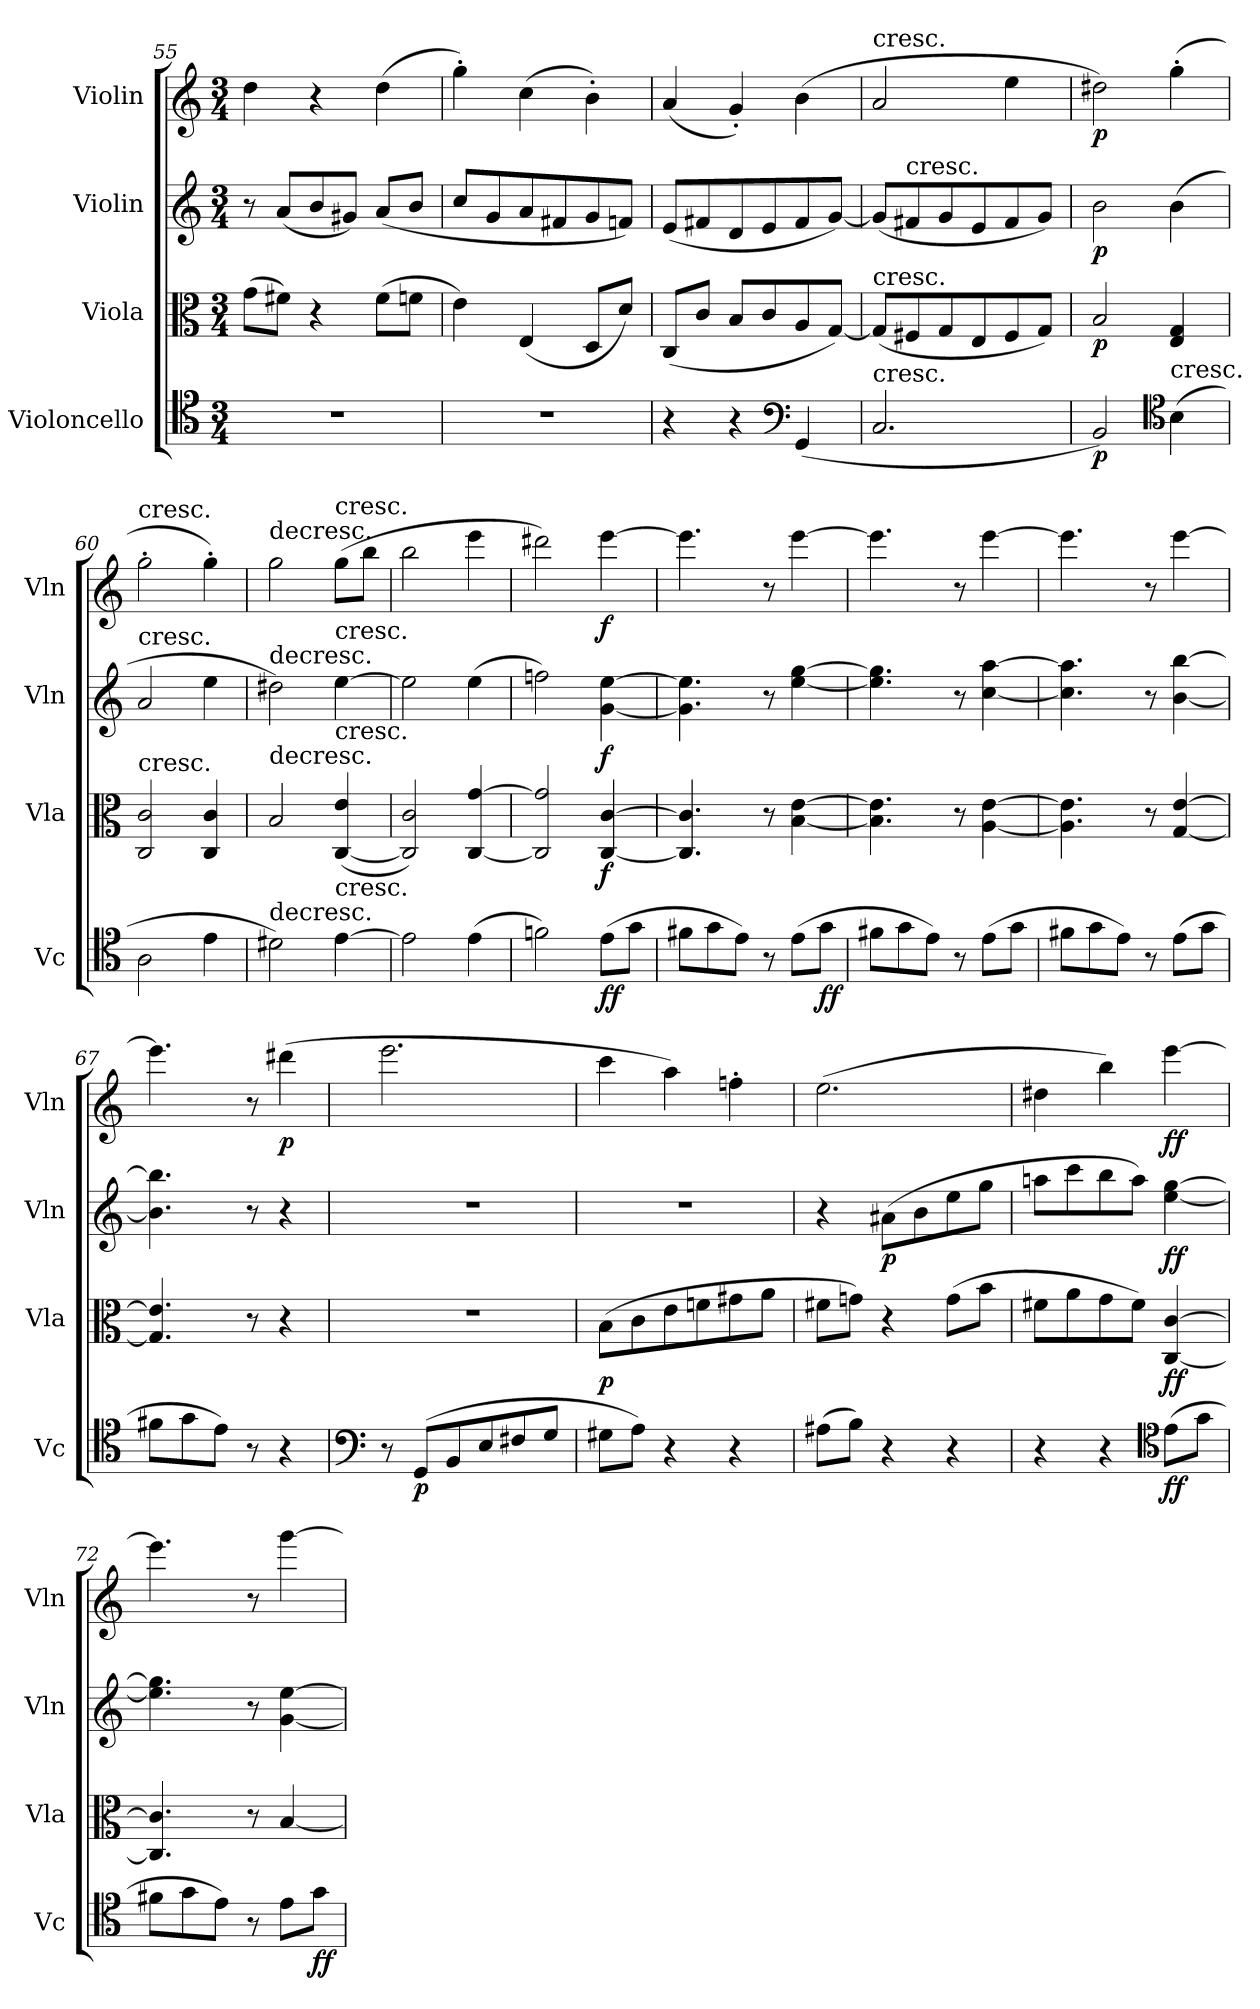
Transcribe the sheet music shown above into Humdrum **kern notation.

**kern	**dynam	**kern	**dynam	**kern	**dynam	**kern	**dynam
*part4	*part4	*part3	*part3	*part2	*part2	*part1	*part1
*staff4	*staff4	*staff3	*staff3	*staff2	*staff2	*staff1	*staff1
*I"Violoncello	*	*I"Viola	*	*I"Violin	*	*I"Violin	*
*I'Vc	*	*I'Vla	*	*I'Vln	*	*I'Vln	*
*clefC4	*	*clefC3	*	*clefG2	*	*clefG2	*
*k[]	*	*k[]	*	*k[]	*	*k[]	*
*a:	*	*a:	*	*a:	*	*a:	*
*M3/4	*	*M3/4	*	*M3/4	*	*M3/4	*
=55	=55	=55	=55	=55	=55	=55	=55
2.r	.	(8g\L	.	8r	.	4dd\	.
.	.	8f#X\J)	.	(8a/L	.	.	.
.	.	4r	.	8b/	.	4r	.
.	.	.	.	8g#X/J)	.	.	.
.	.	(8f#\L	.	(8a/L	.	(4dd\	.
.	.	8fn\J	.	8b/J	.	.	.
=56	=56	=56	=56	=56	=56	=56	=56
2.r	.	4e\)	.	8cc/L	.	4gg'\)	.
.	.	.	.	8g/	.	.	.
.	.	(4E/	.	8a/	.	(4cc\	.
.	.	.	.	8f#X/	.	.	.
.	.	8D/L	.	8g/	.	4b'\)	.
.	.	8d/J)	.	8fn/J)	.	.	.
=57	=57	=57	=57	=57	=57	=57	=57
4r	.	(8C/L	.	(8e/L	.	(4a/	.
.	.	8c/J	.	8f#X/	.	.	.
4r	.	8B/L	.	8d/	.	4g'/)	.
.	.	8c/	.	8e/	.	.	.
*clefF4	*	*	*	*	*	*	*
(4GG/	.	8A/	.	8f#/	.	(4b\	.
.	.	[8G/J)	.	[8g/J)	.	.	.
=58	=58	=58	=58	=58	=58	=58	=58
!	!	!	!	!	!	!LO:TX:t=cresc.	!
!	!	!LO:TX:t=cresc.	!	!	!	!	!
!LO:TX:t=cresc.	!	!	!	!	!	!	!
2.C/	.	(8G/L]	.	(8g/L]	.	2a/	.
!	!	!	!	!LO:TX:t=cresc.	!	!	!
.	.	8F#X/	.	8f#X/	.	.	.
.	.	8G/	.	8g/	.	.	.
.	.	8E/	.	8e/	.	.	.
.	.	8F#/	.	8f#/	.	4ee\	.
.	.	8G/J)	.	8g/J)	.	.	.
=59	=59	=59	=59	=59	=59	=59	=59
2BB/)	p	2B/	p	2b\	p	2dd#X\)	p
*clefC4	*	*	*	*	*	*	*
!LO:TX:t=cresc.	!	!	!	!	!	!	!
(4B\	.	4E/ 4G/	.	(4b\	.	(4gg'\	.
=60	=60	=60	=60	=60	=60	=60	=60
!	!	!	!	!	!	!LO:TX:t=cresc.	!
!	!	!	!	!LO:TX:t=cresc.	!	!	!
!	!	!LO:TX:t=cresc.	!	!	!	!	!
2A\	.	2C/ 2c/	.	2a/	.	2gg'\	.
4e\	.	4C/ 4c/	.	4ee\	.	4gg'\)	.
=61	=61	=61	=61	=61	=61	=61	=61
!	!	!	!	!	!	!LO:TX:t=decresc.	!
!	!	!	!	!LO:TX:t=decresc.	!	!	!
!	!	!LO:TX:t=decresc.	!	!	!	!	!
!LO:TX:t=decresc.	!	!	!	!	!	!	!
2d#X\)	.	2B/	.	2dd#X\)	.	2gg\	.
!	!	!	!	!	!	!LO:TX:t=cresc.	!
!	!	!	!	!LO:TX:t=cresc.	!	!	!
!	!	!LO:TX:t=cresc.	!	!	!	!	!
!LO:TX:t=cresc.	!	!	!	!	!	!	!
[4e\	.	([4C/ 4e/	.	[4ee\	.	(8gg\L	.
.	.	.	.	.	.	8bb\J	.
=62	=62	=62	=62	=62	=62	=62	=62
2e\]	.	2C]/ 2c/)	.	2ee\]	.	2bb\	.
(4e\	.	[4C/ [4g/	.	(4ee\	.	4eee\	.
=63	=63	=63	=63	=63	=63	=63	=63
2fn\)	.	2C]/ 2g]/	.	2ffn\)	.	2ddd#X\)	.
(8e\L	ff	[4C/ [4c/	f	[4g\ [4ee\	f	[4eee\	f
8g\J	.	.	.	.	.	.	.
=64	=64	=64	=64	=64	=64	=64	=64
8f#X\L	.	4.C]/ 4.c]/	.	4.g]\ 4.ee]\	.	4.eee\]	.
8g\	.	.	.	.	.	.	.
8e\J)	.	.	.	.	.	.	.
8r	.	8r	.	8r	.	8r	.
(8e\L	.	[4B\ [4e\	.	[4ee\ [4gg\	.	[4eee\	.
8g\J	ff	.	.	.	.	.	.
=65	=65	=65	=65	=65	=65	=65	=65
8f#X\L	.	4.B]\ 4.e]\	.	4.ee]\ 4.gg]\	.	4.eee\]	.
8g\	.	.	.	.	.	.	.
8e\J)	.	.	.	.	.	.	.
8r	.	8r	.	8r	.	8r	.
(8e\L	.	[4A\ [4e\	.	[4cc\ [4aa\	.	[4eee\	.
8g\J	.	.	.	.	.	.	.
=66	=66	=66	=66	=66	=66	=66	=66
8f#X\L	.	4.A]\ 4.e]\	.	4.cc]\ 4.aa]\	.	4.eee\]	.
8g\	.	.	.	.	.	.	.
8e\J)	.	.	.	.	.	.	.
8r	.	8r	.	8r	.	8r	.
(8e\L	.	[4G/ [4e/	.	[4b\ [4bb\	.	[4eee\	.
8g\J	.	.	.	.	.	.	.
=67	=67	=67	=67	=67	=67	=67	=67
8f#X\L	.	4.G]/ 4.e]/	.	4.b]\ 4.bb]\	.	4.eee\]	.
8g\	.	.	.	.	.	.	.
8e\J)	.	.	.	.	.	.	.
8r	.	8r	.	8r	.	8r	.
4r	.	4r	.	4r	.	(4ddd#X\	p
=68	=68	=68	=68	=68	=68	=68	=68
*clefF4	*	*	*	*	*	*	*
8r	.	2.r	.	2.r	.	2.eee\	.
(8GG/L	p	.	.	.	.	.	.
8BB/	.	.	.	.	.	.	.
8E/	.	.	.	.	.	.	.
8F#X/	.	.	.	.	.	.	.
8G/J	.	.	.	.	.	.	.
=69	=69	=69	=69	=69	=69	=69	=69
8G#X\L	.	(8B\L	p	2.r	.	4ccc\	.
8A\J)	.	8c\	.	.	.	.	.
4r	.	8e\	.	.	.	4aa\)	.
.	.	8fn\	.	.	.	.	.
4r	.	8g#X\	.	.	.	4ffn'\	.
.	.	8a\J	.	.	.	.	.
=70	=70	=70	=70	=70	=70	=70	=70
(8A#X\L	.	8f#X\L	.	4r	.	(2.ee\	.
8B\J)	.	8gn\J)	.	.	.	.	.
4r	.	4r	.	(8a#X\L	p	.	.
.	.	.	.	8b\	.	.	.
4r	.	(8g\L	.	8ee\	.	.	.
.	.	8b\J	.	8gg\J	.	.	.
=71	=71	=71	=71	=71	=71	=71	=71
4r	.	8f#X\L	.	8aan\L	.	4dd#X\	.
.	.	8a\	.	8ccc\	.	.	.
4r	.	8g\	.	8bb\	.	4bb\)	.
.	.	8f#\J)	.	8aa\J)	.	.	.
*clefC4	*	*	*	*	*	*	*
(8e\L	ff	[4C/ [4c/	ff	[4ee\ [4gg\	ff	[4eee\	ff
8g\J	.	.	.	.	.	.	.
=72	=72	=72	=72	=72	=72	=72	=72
8f#X\L	.	4.C]/ 4.c]/	.	4.ee]\ 4.gg]\	.	4.eee\]	.
8g\	.	.	.	.	.	.	.
8e\J)	.	.	.	.	.	.	.
8r	.	8r	.	8r	.	8r	.
8e\L	.	[4B/	.	[4g\ [4ee\	.	[4ggg\	.
8g\J	ff	.	.	.	.	.	.
=	=	=	=	=	=	=	=
*-	*-	*-	*-	*-	*-	*-	*-
